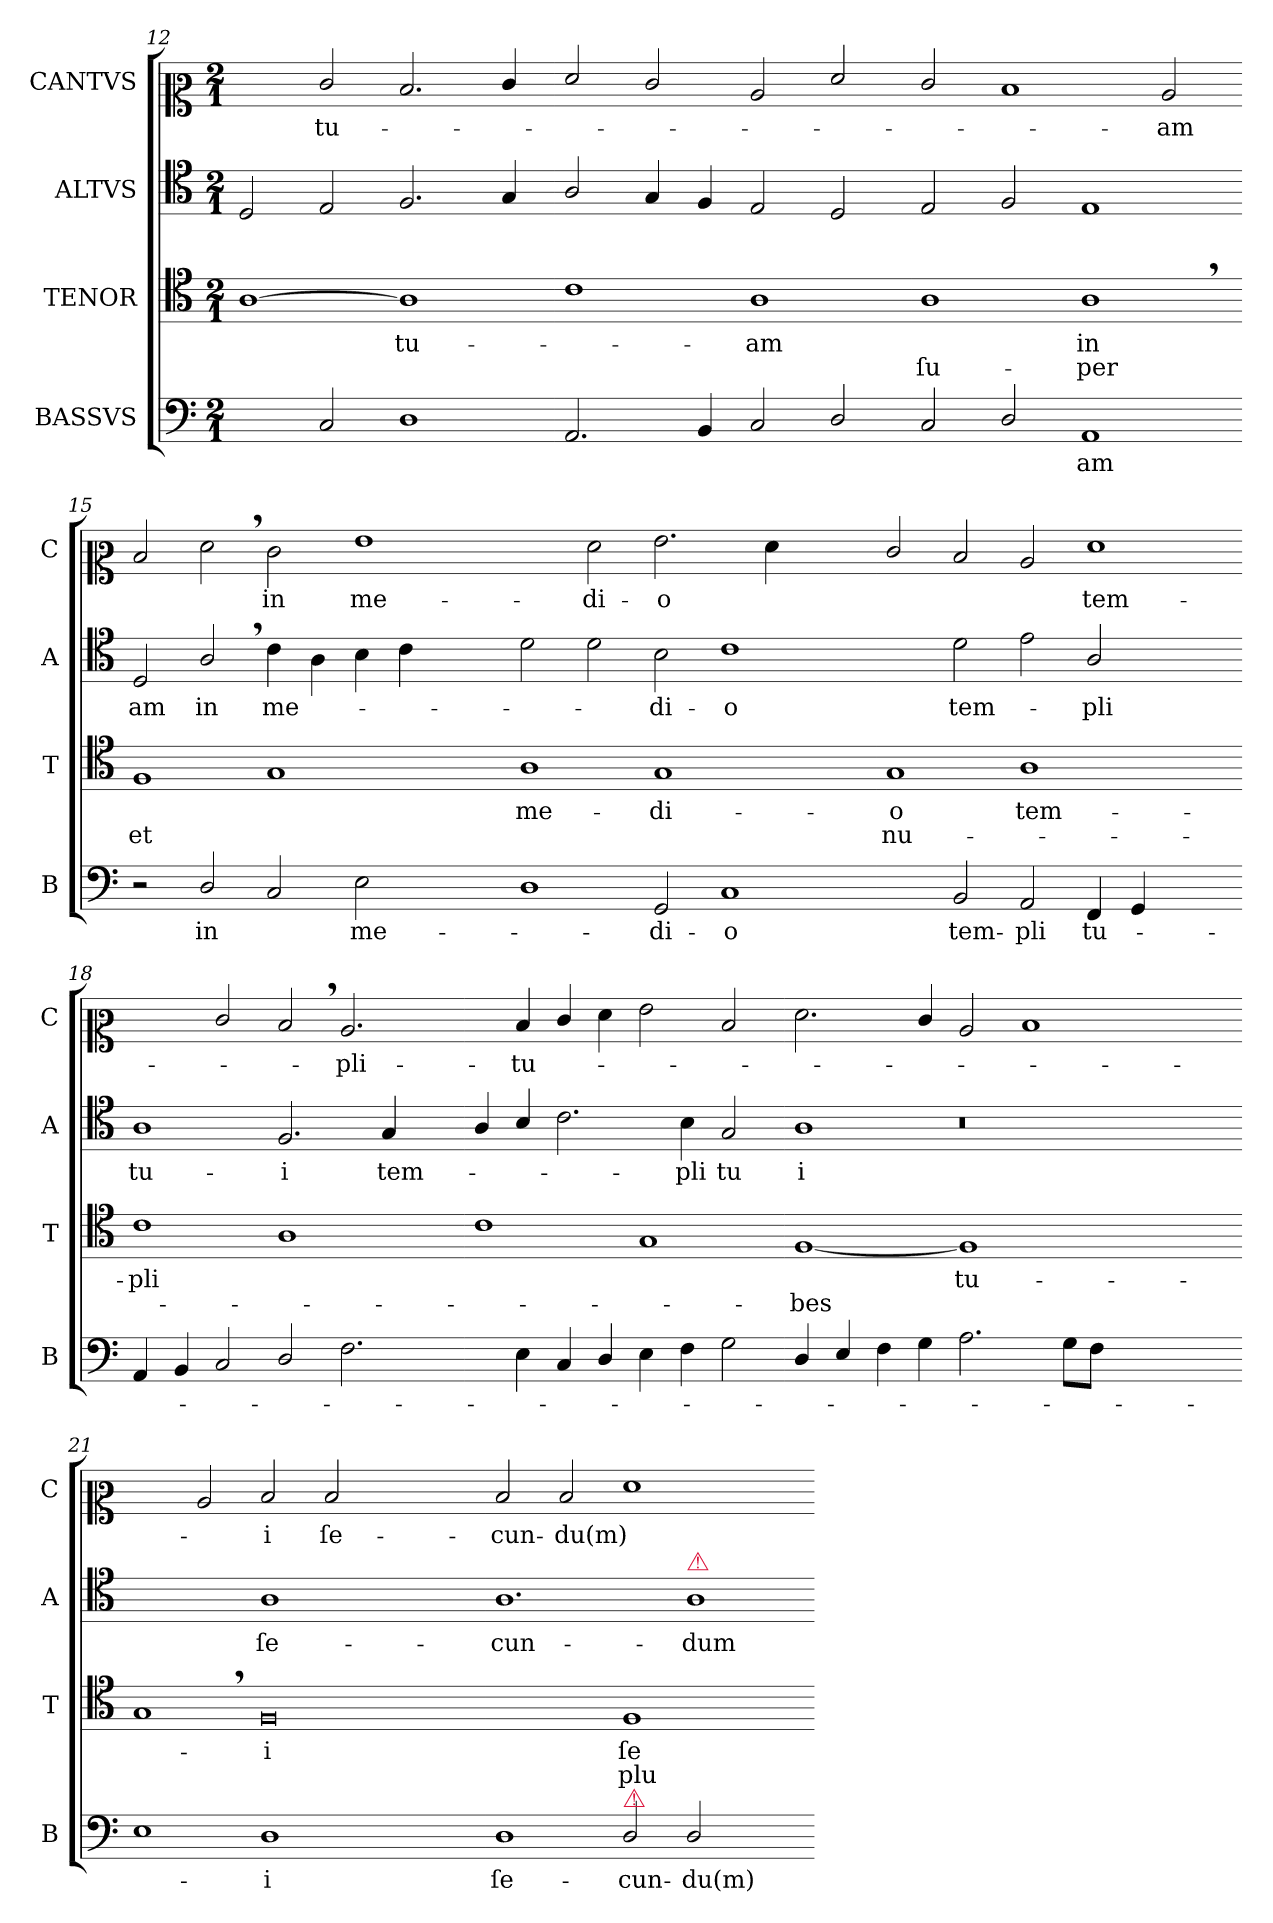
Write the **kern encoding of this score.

**kern	**text	**kern	**text	**text	**kern	**text	**kern	**text
*part4	*part4	*part3	*part3	*part3	*part2	*part2	*part1	*part1
*staff4	*staff4	*staff3	*staff3	*staff3	*staff2	*staff2	*staff1	*staff1
*I"BASSVS	*	*I"TENOR	*	*	*I"ALTVS	*	*I"CANTVS	*
*I'B	*	*I'T	*	*	*I'A	*	*I'C	*
*clefF4	*	*clefC4	*	*	*clefC4	*	*clefC2	*
*k[]	*	*k[]	*	*	*k[]	*	*k[]	*
*M2/1	*	*M2/1	*	*	*M2/1	*	*M2/1	*
=12	=12	=12	=12	=12	=12	=12	=12	=12
2ryy	.	[1A\	.	.	2D/	.	2ryy	.
2C/	.	.	.	.	2E/	.	2e/	tu-
1D\	.	1A\]	tu-	.	2.F/	.	2.d/	.
.	.	.	.	.	4G/	.	4e/	.
=13-	=13-	=13-	=13-	=13-	=13-	=13-	=13-	=13-
2.AA/	.	1c\	.	.	2A/	.	2f/	.
.	.	.	.	.	4G/	.	2e/	.
4BB/	.	.	.	.	4F/	.	.	.
2C/	.	1A\	-am	.	2E/	.	2c/	.
2D/	.	.	.	.	2D/	.	2f/	.
=14-	=14-	=14-	=14-	=14-	=14-	=14-	=14-	=14-
2C/	.	1A\	.	-ſu-	2E/	.	2e/	.
2D/	.	.	.	.	2F/	.	1d/	.
1AA/	-am	1A,\	in	-per	1E/	.	.	.
.	.	.	.	.	.	.	2c/	-am
=15-	=15-	=15-	=15-	=15-	=15-	=15-	=15-	=15-
2r	.	1F/	.	et	2D/	-am	2d/	.
2D/	in	.	.	.	2A,/	in	2f,\	.
2C/	.	1G/	.	.	4c\	me-	2e\	in
.	.	.	.	.	4A\	.	.	.
2E\	me-	.	.	.	4B\	.	1g\	me-
.	.	.	.	.	4c\	.	.	.
2ryy	.	2ryy	.	.	2ryy	.	.	.
=16-	=16-	=16-	=16-	=16-	=16-	=16-	=16-	=16-
1D\	.	1A\	me-	.	2d\	.	2ryy	.
.	.	.	.	.	2d\	.	2f\	-di-
2GG/	-di-	1G/	-di-	.	2B\	-di-	2.g\	-o
1C/	-o	.	.	.	1c\	-o	.	.
.	.	.	.	.	.	.	4f\	.
.	.	2ryy	.	.	.	.	2ryy	.
=17-	=17-	=17-	=17-	=17-	=17-	=17-	=17-	=17-
2ryy	.	1G/	-o	nu-	2ryy	.	2e/	.
2BB/	tem-	.	.	.	2d\	tem-	2d/	.
2AA/	-pli	1A\	tem-	.	2e\	.	2c/	.
4FF/	tu-	.	.	.	2A/	-pli	1f\	tem-
4GG/	.	.	.	.	.	.	.	.
2ryy	.	2ryy	.	.	2ryy	.	.	.
=18-	=18-	=18-	=18-	=18-	=18-	=18-	=18-	=18-
4AA/	.	1c\	-pli	.	1A\	tu-	2ryy	.
4BB/	.	.	.	.	.	.	.	.
2C/	.	.	.	.	.	.	2e/	.
2D/	.	1A\	.	.	2.F/	-i	2d,/	.
2.F\	.	.	.	.	.	.	2.c/	-pli-
!	!	!	!	!	!	!LO:LY:i	!	!
.	.	.	.	.	4G/	tem-	.	.
.	.	4ryy	.	.	4ryy	.	.	.
=19-	=19-	=19-	=19-	=19-	=19-	=19-	=19-	=19-
4ryy	.	1c\	.	.	4A/	.	4ryy	.
4E\	.	.	.	.	4B/	.	4d/	-tu-
4C/	.	.	.	.	2.c\	.	4e/	.
4D/	.	.	.	.	.	.	4f\	.
4E\	.	1G/	.	.	.	.	2g\	.
!	!	!	!	!	!	!LO:LY:i	!	!
4F\	.	.	.	.	4B\	-pli	.	.
!	!	!	!	!	!	!LO:LY:i	!	!
2G\	.	.	.	.	2G/	tu	2d/	.
=20-	=20-	=20-	=20-	=20-	=20-	=20-	=20-	=20-
!	!	!	!	!	!	!LO:LY:i	!	!
4D/	.	[1F/	.	-bes	1A\	i	2.f\	.
4E/	.	.	.	.	.	.	.	.
4F\	.	.	.	.	.	.	.	.
4G\	.	.	.	.	.	.	4e/	.
2.A\	.	1F/]	tu-	.	0r	.	2c/	.
.	.	.	.	.	.	.	1d/	.
8G\L	.	.	.	.	.	.	.	.
8F\J	.	.	.	.	.	.	.	.
1ryy	.	1ryy	.	.	.	.	.	.
.	.	.	.	.	.	.	2ryy	.
=21-	=21-	=21-	=21-	=21-	=21-	=21-	=21-	=21-
1E\	.	1G,/	.	.	1ryy	.	2ryy	.
.	.	.	.	.	.	.	2c/	.
1D\	-i	0F/	-i	.	1A\	ſe-	2d/	-i
.	.	.	.	.	.	.	2d/	ſe-
1ryy	.	.	.	.	1ryy	.	1ryy	.
=22-	=22-	=22-	=22-	=22-	=22-	=22-	=22-	=22-
1D\	ſe-	1ryy	.	.	1.A\	-cun-	2d/	-cun-
.	.	.	.	.	.	.	2d/	-du(m)
!LO:TX:a:color=crimson:t=⚠	!	!	!	!	!	!	!	!
2D/	-cun-	1F/	ſe-	plu-	.	.	1f\	.
!	!	!	!	!	!LO:TX:a:color=crimson:t=⚠	!	!	!
2D/	-du(m)	.	.	.	1A\	-dum	.	.
2ryy	.	2ryy	.	.	.	.	2ryy	.
=-	=-	=-	=-	=-	=-	=-	=-	=-
*-	*-	*-	*-	*-	*-	*-	*-	*-
